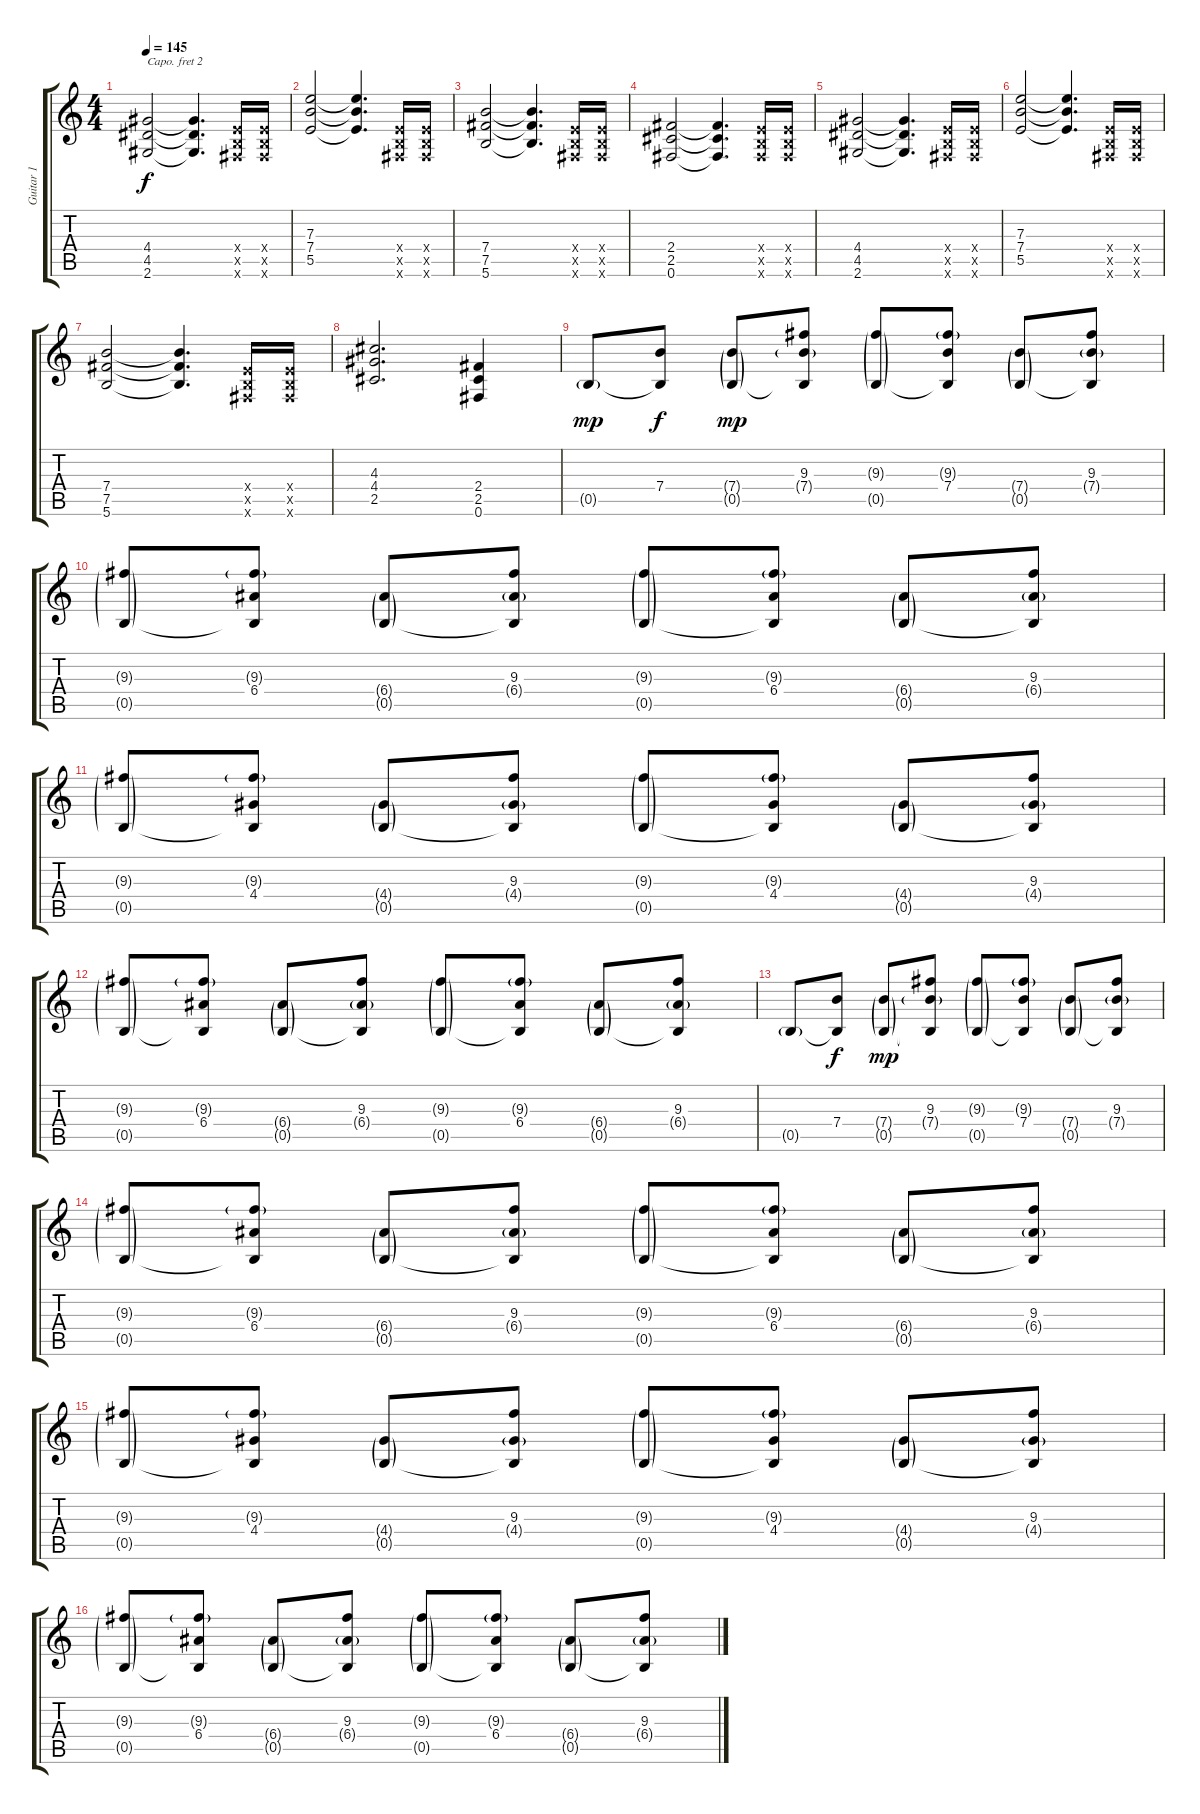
\track ("Guitar 1" "Guitar 1") {instrument electricguitarjazz}
\staff {score tabs}
\capo 2
\tuning (E4 B3 G3 D3 A2 E2) {hide}
\ts (4 4)
\tempo 145
\clef g2
\ks c
(4.4 4.5 2.6).2{dy f volume 13 instrument distortionguitar} (4.4{t} 4.5{t} 2.6{t}).4{d} (0.4{x} 0.5{x} 0.6{x}).16 (0.4{x} 0.5{x} 0.6{x}).16 |
(7.3 7.4 5.5).2 (7.3{t} 7.4{t} 5.5{t}).4{d} (0.4{x} 0.5{x} 0.6{x}).16 (0.4{x} 0.5{x} 0.6{x}).16 |
(7.4 7.5 5.6).2 (7.4{t} 7.5{t} 5.6{t}).4{d} (0.4{x} 0.5{x} 0.6{x}).16 (0.4{x} 0.5{x} 0.6{x}).16 |
(2.4 2.5 0.6).2 (2.4{t} 2.5{t} 0.6{t}).4{d} (0.4{x} 0.5{x} 0.6{x}).16 (0.4{x} 0.5{x} 0.6{x}).16 |
(4.4 4.5 2.6).2{volume 13 instrument distortionguitar} (4.4{t} 4.5{t} 2.6{t}).4{d} (0.4{x} 0.5{x} 0.6{x}).16 (0.4{x} 0.5{x} 0.6{x}).16 |
(7.3 7.4 5.5).2 (7.3{t} 7.4{t} 5.5{t}).4{d} (0.4{x} 0.5{x} 0.6{x}).16 (0.4{x} 0.5{x} 0.6{x}).16 |
(7.4 7.5 5.6).2 (7.4{t} 7.5{t} 5.6{t}).4{d} (0.4{x} 0.5{x} 0.6{x}).16 (0.4{x} 0.5{x} 0.6{x}).16 |
(4.3 4.4 2.5).2{d} (2.4 2.5 0.6).4 |
0.5{g}.8{dy mp instrument electricguitarjazz} (7.4 0.5{t}).8{dy f} (7.4{g} 0.5{g}).8{dy mp} (9.3 7.4{g} 0.5{t}).8 (9.3{g} 0.5{g}).8 (9.3{g} 7.4 0.5{t}).8 (7.4{g} 0.5{g}).8 (9.3 7.4{g} 0.5{t}).8 |
(9.3{g} 0.5{g}).8 (9.3{g} 6.4 0.5{t}).8 (6.4{g} 0.5{g}).8 (9.3 6.4{g} 0.5{t}).8 (9.3{g} 0.5{g}).8 (9.3{g} 6.4 0.5{t}).8 (6.4{g} 0.5{g}).8 (9.3 6.4{g} 0.5{t}).8 |
(9.3{g} 0.5{g}).8 (9.3{g} 4.4 0.5{t}).8 (4.4{g} 0.5{g}).8 (9.3 4.4{g} 0.5{t}).8 (9.3{g} 0.5{g}).8 (9.3{g} 4.4 0.5{t}).8 (4.4{g} 0.5{g}).8 (9.3 4.4{g} 0.5{t}).8 |
(9.3{g} 0.5{g}).8 (9.3{g} 6.4 0.5{t}).8 (6.4{g} 0.5{g}).8 (9.3 6.4{g} 0.5{t}).8 (9.3{g} 0.5{g}).8 (9.3{g} 6.4 0.5{t}).8 (6.4{g} 0.5{g}).8 (9.3 6.4{g} 0.5{t}).8 |
0.5{g}.8 (7.4 0.5{t}).8{dy f} (7.4{g} 0.5{g}).8{dy mp} (9.3 7.4{g} 0.5{t}).8 (9.3{g} 0.5{g}).8 (9.3{g} 7.4 0.5{t}).8 (7.4{g} 0.5{g}).8 (9.3 7.4{g} 0.5{t}).8 |
(9.3{g} 0.5{g}).8 (9.3{g} 6.4 0.5{t}).8 (6.4{g} 0.5{g}).8 (9.3 6.4{g} 0.5{t}).8 (9.3{g} 0.5{g}).8 (9.3{g} 6.4 0.5{t}).8 (6.4{g} 0.5{g}).8 (9.3 6.4{g} 0.5{t}).8 |
(9.3{g} 0.5{g}).8 (9.3{g} 4.4 0.5{t}).8 (4.4{g} 0.5{g}).8 (9.3 4.4{g} 0.5{t}).8 (9.3{g} 0.5{g}).8 (9.3{g} 4.4 0.5{t}).8 (4.4{g} 0.5{g}).8 (9.3 4.4{g} 0.5{t}).8 |
(9.3{g} 0.5{g}).8 (9.3{g} 6.4 0.5{t}).8 (6.4{g} 0.5{g}).8 (9.3 6.4{g} 0.5{t}).8 (9.3{g} 0.5{g}).8 (9.3{g} 6.4 0.5{t}).8 (6.4{g} 0.5{g}).8 (9.3 6.4{g} 0.5{t}).8
